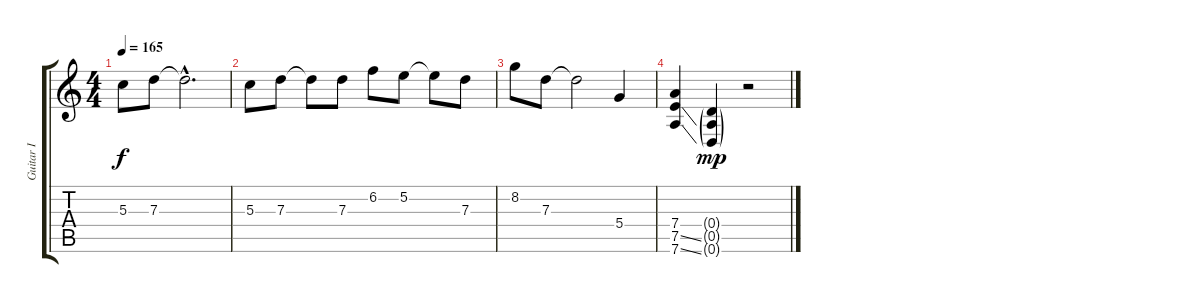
\track ("Guitar I" "Guitar I") {instrument distortionguitar}
\staff {score tabs}
\tuning (E4 B3 G3 D3 A2 D2) {hide}
\ts (4 4)
\tempo 165
\clef g2
\ks c
5.3.8{dy f} 7.3.8 7.3{hac t}.2{d} |
5.3.8 7.3.8 7.3{t}.8 7.3.8 6.2.8 5.2.8 5.2{t}.8 7.3.8 |
8.2.8 7.3.8 7.3{t}.2 5.4.4 |
(7.4 7.5{ss} 7.6{ss}).4 (0.4{g} 0.5{g} 0.6{g}).4{dy mp} r.2
